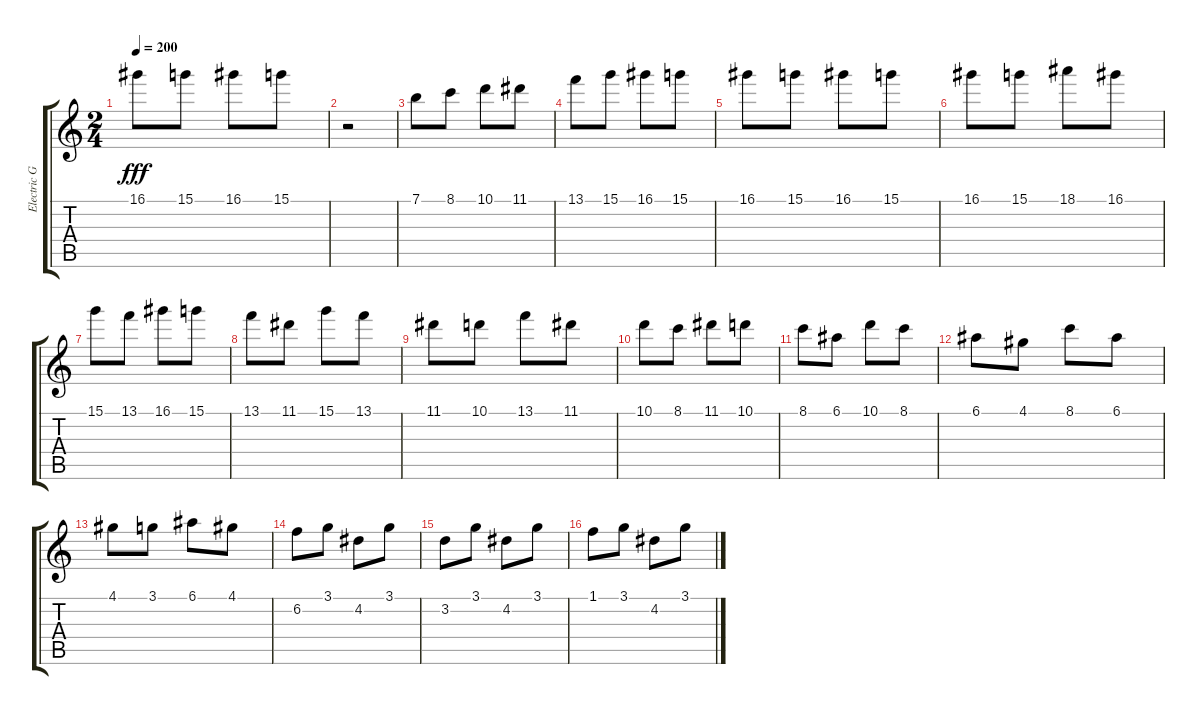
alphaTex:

\track ("Electric Guitar 1" "Electric G") {instrument distortionguitar}
\staff {score tabs}
\tuning (E4 B3 G3 D3 A2 E2) {hide}
\ts (2 4)
\tempo 200
\clef g2
\ks c
16.1.8{dy fff} 15.1.8 16.1.8 15.1.8 |
r.2 |
7.1.8 8.1.8 10.1.8 11.1.8 |
13.1.8 15.1.8 16.1.8 15.1.8 |
16.1.8 15.1.8 16.1.8 15.1.8 |
16.1.8 15.1.8 18.1.8 16.1.8 |
15.1.8 13.1.8 16.1.8 15.1.8 |
13.1.8 11.1.8 15.1.8 13.1.8 |
11.1.8 10.1.8 13.1.8 11.1.8 |
10.1.8 8.1.8 11.1.8 10.1.8 |
8.1.8 6.1.8 10.1.8 8.1.8 |
6.1.8 4.1.8 8.1.8 6.1.8 |
4.1.8 3.1.8 6.1.8 4.1.8 |
6.2.8 3.1.8 4.2.8 3.1.8 |
3.2.8 3.1.8 4.2.8 3.1.8 |
1.1.8 3.1.8 4.2.8 3.1.8
